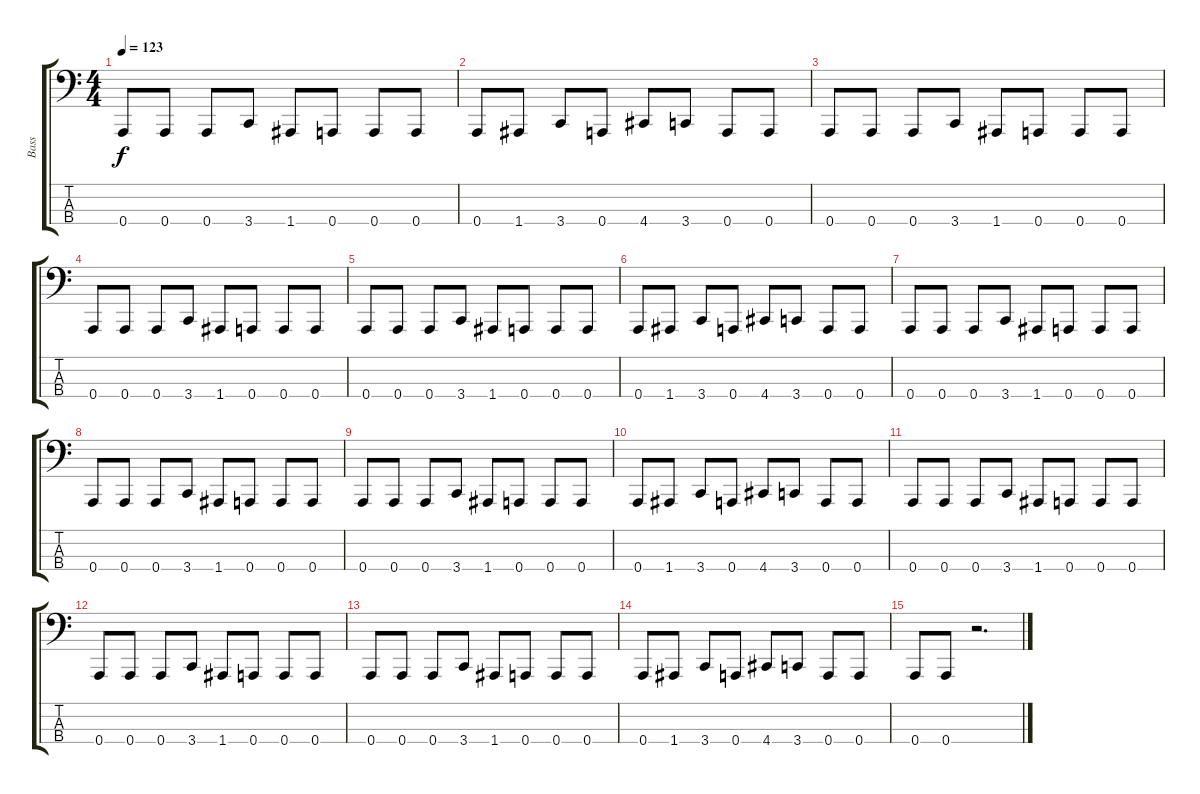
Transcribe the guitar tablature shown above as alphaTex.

\track ("Bass" "Bass") {instrument electricbasspick}
\staff {score tabs}
\tuning (D2 A1 E1 A0) {hide}
\ts (4 4)
\tempo 123
\clef f4
\ks c
0.4.8{dy f} 0.4.8 0.4.8 3.4.8 1.4.8 0.4.8 0.4.8 0.4.8 |
0.4.8 1.4.8 3.4.8 0.4.8 4.4.8 3.4.8 0.4.8 0.4.8 |
0.4.8 0.4.8 0.4.8 3.4.8 1.4.8 0.4.8 0.4.8 0.4.8 |
0.4.8 0.4.8 0.4.8 3.4.8 1.4.8 0.4.8 0.4.8 0.4.8 |
0.4.8 0.4.8 0.4.8 3.4.8 1.4.8 0.4.8 0.4.8 0.4.8 |
0.4.8 1.4.8 3.4.8 0.4.8 4.4.8 3.4.8 0.4.8 0.4.8 |
0.4.8 0.4.8 0.4.8 3.4.8 1.4.8 0.4.8 0.4.8 0.4.8 |
0.4.8 0.4.8 0.4.8 3.4.8 1.4.8 0.4.8 0.4.8 0.4.8 |
0.4.8 0.4.8 0.4.8 3.4.8 1.4.8 0.4.8 0.4.8 0.4.8 |
0.4.8 1.4.8 3.4.8 0.4.8 4.4.8 3.4.8 0.4.8 0.4.8 |
0.4.8 0.4.8 0.4.8 3.4.8 1.4.8 0.4.8 0.4.8 0.4.8 |
0.4.8 0.4.8 0.4.8 3.4.8 1.4.8 0.4.8 0.4.8 0.4.8 |
0.4.8 0.4.8 0.4.8 3.4.8 1.4.8 0.4.8 0.4.8 0.4.8 |
0.4.8 1.4.8 3.4.8 0.4.8 4.4.8 3.4.8 0.4.8 0.4.8 |
0.4.8 0.4.8 r.2{d}
